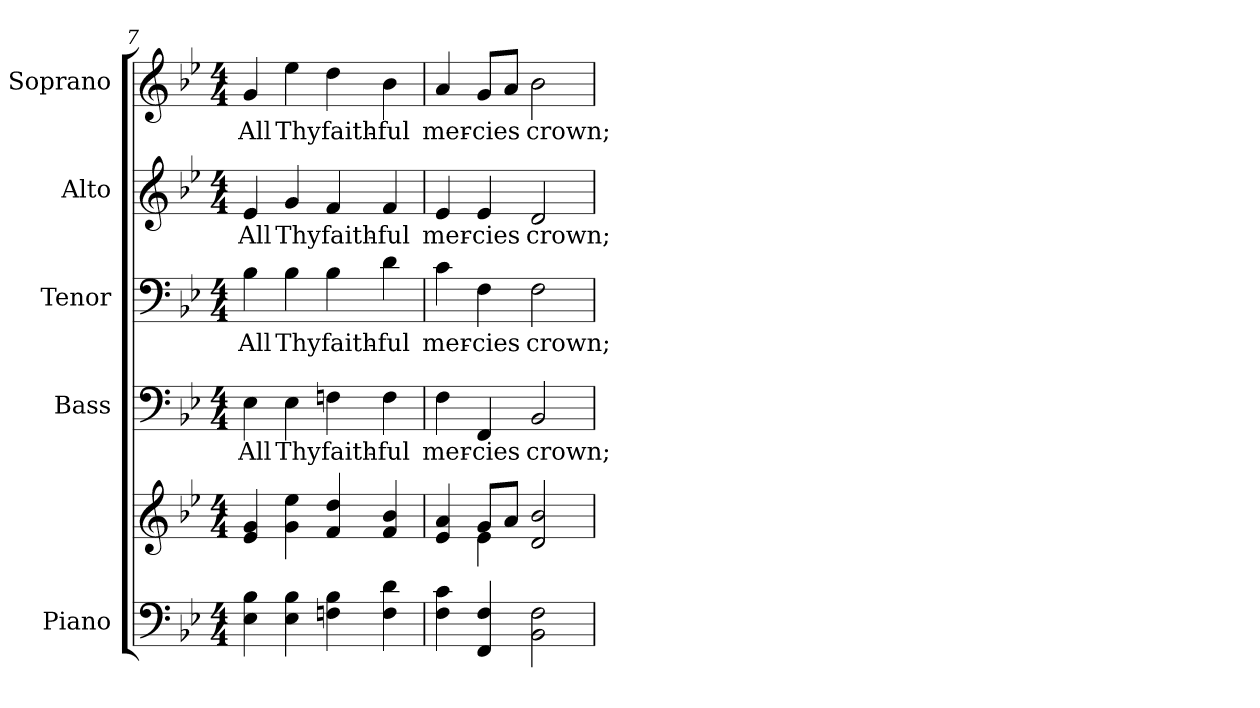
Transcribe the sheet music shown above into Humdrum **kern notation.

**kern	**kern	**kern	**text	**kern	**text	**kern	**text	**kern	**text
*part5	*part5	*part4	*part4	*part3	*part3	*part2	*part2	*part1	*part1
*staff6	*staff5	*staff4	*staff4	*staff3	*staff3	*staff2	*staff2	*staff1	*staff1
*I"Piano	*	*I"Bass	*	*I"Tenor	*	*I"Alto	*	*I"Soprano	*
*I'Pno.	*	*I'B.	*	*I'T.	*	*I'A.	*	*I'S.	*
!!LO:PB:g=z
*clefF4	*clefG2	*clefF4	*	*clefF4	*	*clefG2	*	*clefG2	*
*k[b-e-]	*k[b-e-]	*k[b-e-]	*	*k[b-e-]	*	*k[b-e-]	*	*k[b-e-]	*
*B-:	*B-:	*B-:	*	*B-:	*	*B-:	*	*B-:	*
*M4/4	*M4/4	*M4/4	*	*M4/4	*	*M4/4	*	*M4/4	*
=7	=7	=7	=7	=7	=7	=7	=7	=7	=7
!	!	!	!LO:LY:b:color=#000000	!	!	!	!	!	!
!	!	!	!	!	!LO:LY:b:color=#000000	!	!	!	!
!	!	!	!	!	!	!	!LO:LY:b:color=#000000	!	!
!	!	!	!	!	!	!	!	!	!LO:LY:b:color=#000000
4E-i\ 4B-i	4e-i/ 4gi	4E-i\	All	4B-i\	All	4e-i/	All	4gi/	All
!	!	!	!LO:LY:b:color=#000000	!	!	!	!	!	!
!	!	!	!	!	!LO:LY:b:color=#000000	!	!	!	!
!	!	!	!	!	!	!	!LO:LY:b:color=#000000	!	!
!	!	!	!	!	!	!	!	!	!LO:LY:b:color=#000000
4E-i\ 4B-i	4gi\ 4ee-i	4E-i\	Thy	4B-i\	Thy	4gi/	Thy	4ee-i\	Thy
!	!	!	!LO:LY:b:color=#000000	!	!	!	!	!	!
!	!	!	!	!	!LO:LY:b:color=#000000	!	!	!	!
!	!	!	!	!	!	!	!LO:LY:b:color=#000000	!	!
!	!	!	!	!	!	!	!	!	!LO:LY:b:color=#000000
4Fni\ 4B-i	4fi/ 4ddi	4Fni\	faith-	4B-i\	faith-	4fi/	faith-	4ddi\	faith-
!	!	!	!LO:LY:b:color=#000000	!	!	!	!	!	!
!	!	!	!	!	!LO:LY:b:color=#000000	!	!	!	!
!	!	!	!	!	!	!	!LO:LY:b:color=#000000	!	!
!	!	!	!	!	!	!	!	!	!LO:LY:b:color=#000000
4Fi\ 4di	4fi/ 4b-i	4Fi\	-ful	4di\	-ful	4fi/	-ful	4b-i\	-ful
=8	=8	=8	=8	=8	=8	=8	=8	=8	=8
*	*^	*	*	*	*	*	*	*	*
!	!	!	!	!LO:LY:b:color=#000000	!	!	!	!	!	!
!	!	!	!	!	!	!LO:LY:b:color=#000000	!	!	!	!
!	!	!	!	!	!	!	!	!LO:LY:b:color=#000000	!	!
!	!	!	!	!	!	!	!	!	!	!LO:LY:b:color=#000000
4Fi\ 4ci	4e-i/ 4ai	4ryy	4Fi\	mer-	4ci\	mer-	4e-i/	mer-	4ai/	mer-
!	!	!	!	!LO:LY:b:color=#000000	!	!	!	!	!	!
!	!	!	!	!	!	!LO:LY:b:color=#000000	!	!	!	!
!	!	!	!	!	!	!	!	!LO:LY:b:color=#000000	!	!
!	!	!	!	!	!	!	!	!	!	!LO:LY:b:color=#000000
4FFi/ 4Fi	8gi/L	4e-i\	4FFi/	-cies	4Fi\	-cies	4e-i/	-cies	8gi/L	-cies
.	8ai/J	.	.	.	.	.	.	.	8ai/J	.
!	!	!	!	!LO:LY:b:color=#000000	!	!	!	!	!	!
!	!	!	!	!	!	!LO:LY:b:color=#000000	!	!	!	!
!	!	!	!	!	!	!	!	!LO:LY:b:color=#000000	!	!
!	!	!	!	!	!	!	!	!	!	!LO:LY:b:color=#000000
2BB-i\ 2Fi	2di/ 2b-i	2ryy	2BB-i/	crown;	2Fi\	crown;	2di/	crown;	2b-i\	crown;
*	*v	*v	*	*	*	*	*	*	*	*
=	=	=	=	=	=	=	=	=	=
*-	*-	*-	*-	*-	*-	*-	*-	*-	*-
